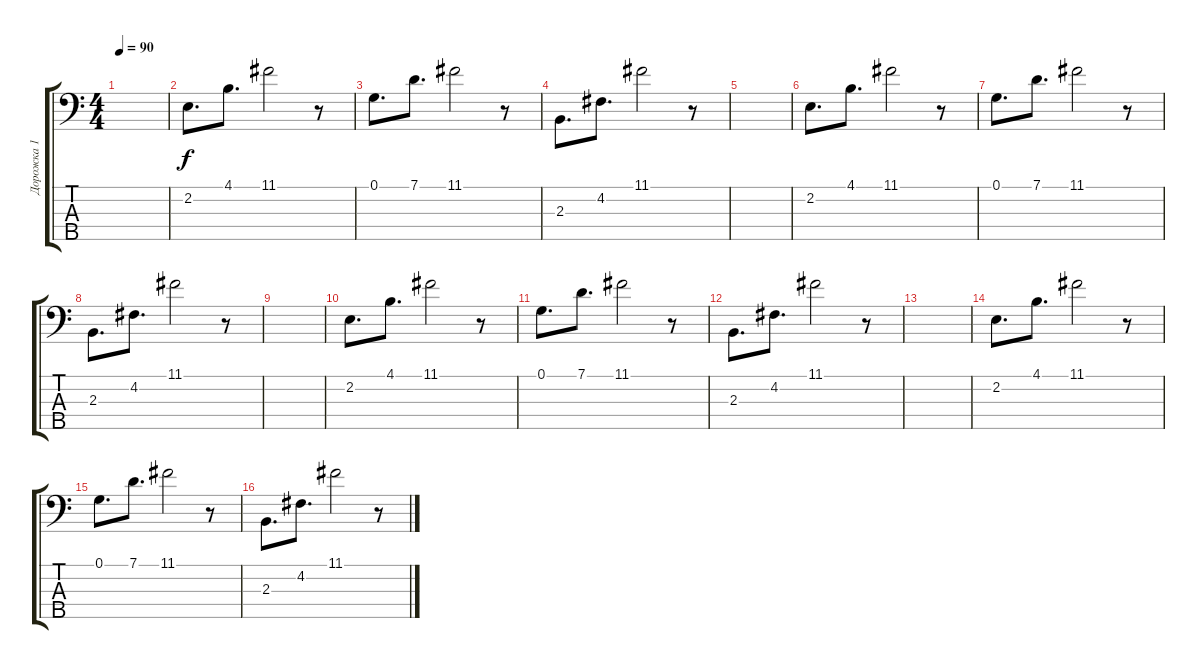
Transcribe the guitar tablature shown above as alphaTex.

\track ("Дорожка 1" "Дорожка 1") {instrument acousticguitarsteel}
\staff {score tabs}
\tuning (G2 D2 A1 E1 B0) {hide}
\ts (4 4)
\tempo 90
\clef f4
\ks c
|
2.2.8{d} 4.1.8{d} 11.1.2 r.8 |
0.1.8{d} 7.1.8{d} 11.1.2 r.8 |
2.3.8{d} 4.2.8{d} 11.1.2 r.8 |
|
2.2.8{d} 4.1.8{d} 11.1.2 r.8 |
0.1.8{d} 7.1.8{d} 11.1.2 r.8 |
2.3.8{d} 4.2.8{d} 11.1.2 r.8 |
|
2.2.8{d} 4.1.8{d} 11.1.2 r.8 |
0.1.8{d} 7.1.8{d} 11.1.2 r.8 |
2.3.8{d} 4.2.8{d} 11.1.2 r.8 |
|
2.2.8{d} 4.1.8{d} 11.1.2 r.8 |
0.1.8{d} 7.1.8{d} 11.1.2 r.8 |
2.3.8{d} 4.2.8{d} 11.1.2 r.8
